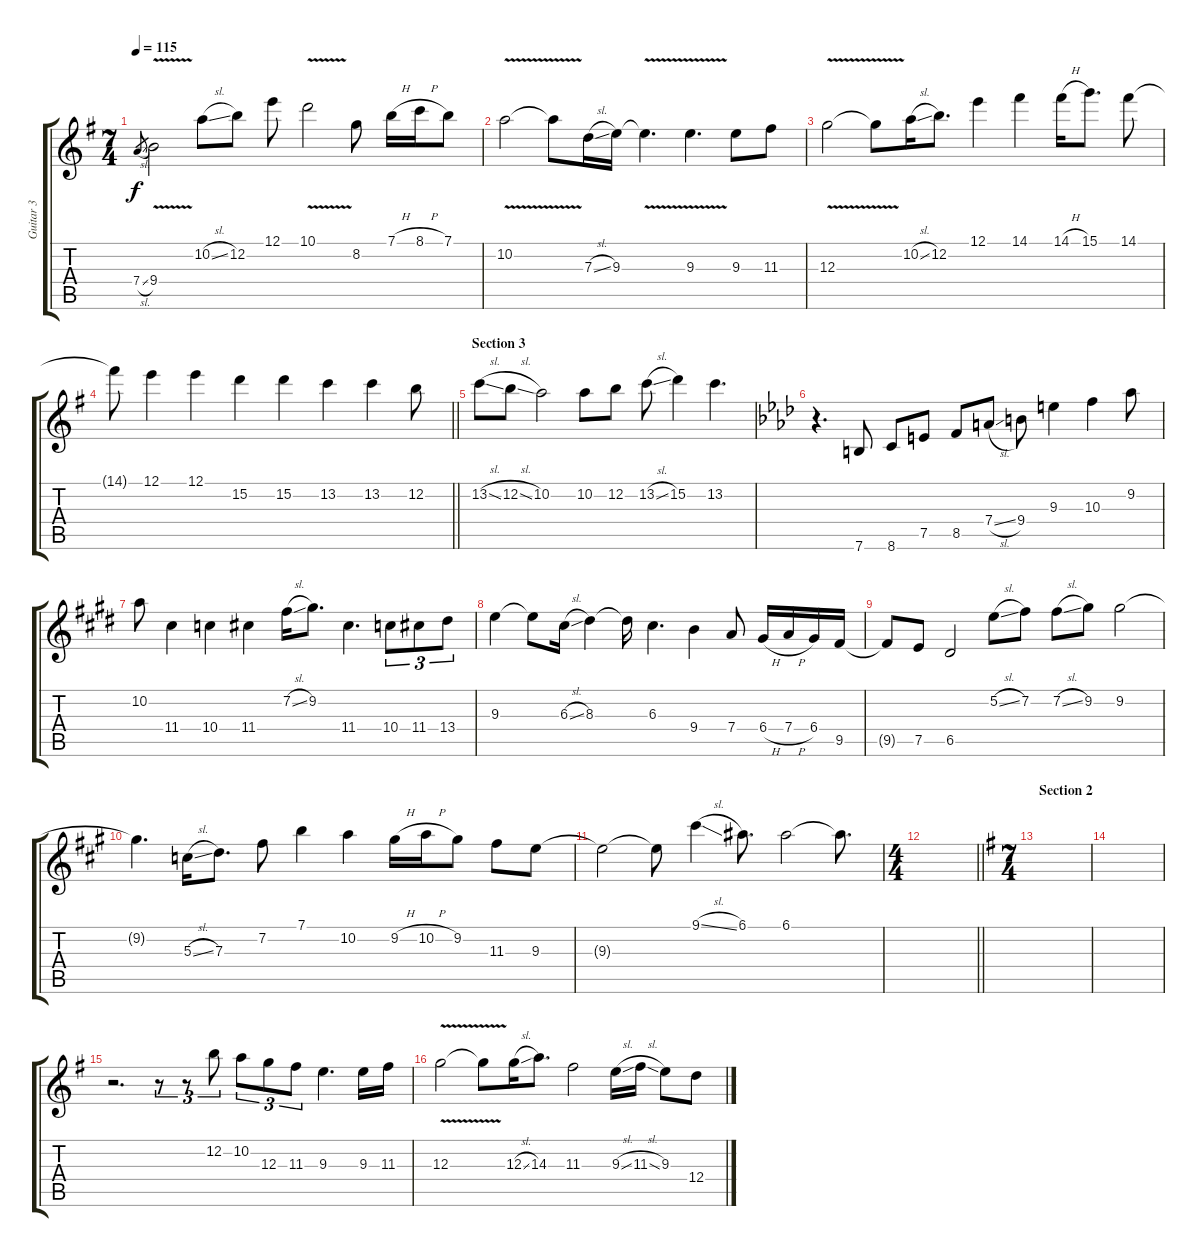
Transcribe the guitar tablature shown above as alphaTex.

\track ("Guitar 3" "Guitar 3") {instrument acousticguitarnylon}
\staff {score tabs}
\tuning (E4 B3 G3 D3 A2 E2) {hide}
\ts (7 4)
\tempo 115
\clef g2
\ks g
7.4{sl}.8{gr dy f} 9.4{v}.2 10.2{sl}.8 12.2.8 12.1.8 10.1{v}.2 8.2.8 7.1{h}.16 8.1{h}.16 7.1.8 |
10.2{v}.2 10.2{t}.8 7.3{sl}.16 9.3.16 9.3{v t}.4{d} 9.3{v}.4{d} 9.3.8 11.3.8 |
12.3{v}.2 12.3{t}.8 10.2{sl}.16 12.2.8{d} 12.1.4 14.1.4 14.1{h}.16 15.1.8{d} 14.1.8 |
\barLineRight lightlight
14.1{t}.8 12.1.4 12.1.4 15.2.4 15.2.4 13.2.4 13.2.4 12.2.8 |
\section ("" "Section 3")
13.2{sl}.8 12.2{sl}.8 10.2.2 10.2.8 12.2.8 13.2{sl}.8 15.2.4 13.2.4{d} |
\ks ab
r.4{d} 7.6.8 8.6.8 7.5.8 8.5.8 7.4{sl}.8 9.4.8 9.3.4 10.3.4 9.2.8 |
\ks e
10.2.8 11.4.4 10.4.4 11.4.4 7.2{sl}.16 9.2.8{d} 11.4.4{d} 10.4.8{tu (3 2)} 11.4.8{tu (3 2)} 13.4.8{tu (3 2)} |
9.3.4 9.3{t}.8 6.3{sl}.16 8.3.4 8.3{t}.16 6.3.4{d} 9.4.4 7.4.8 6.4{h}.16 7.4{h}.16 6.4.16 9.5.16 |
9.5{t}.8 7.5.8 6.5.2 5.2{sl}.8 7.2.8 7.2{sl}.8 9.2.8 9.2.2 |
\ks a
9.2{t}.4{d} 5.3{sl}.16 7.3.8{d} 7.2.8 7.1.4 10.2.4 9.2{h}.16 10.2{h}.16 9.2.8 11.3.8 9.3.8 |
9.3{t}.2 9.3{t}.8 9.1{sl}.4 6.1.8{d} 6.1.2 6.1{t}.8{d} |
\ts (4 4)
\barLineRight lightlight
|
\ts (7 4)
\section ("" "Section 2")
\ks g
|
|
r.2{d} r.8{tu (3 2)} r.8{tu (3 2)} 12.2.8{tu (3 2)} 10.2.8{tu (3 2)} 12.3.8{tu (3 2)} 11.3.8{tu (3 2)} 9.3.4{d} 9.3.16 11.3.16 |
12.3{v}.2 12.3{t}.8 12.3{sl}.16 14.3.8{d} 11.3.2 9.3{sl}.16 11.3{sl}.16 9.3.8 12.4.8
